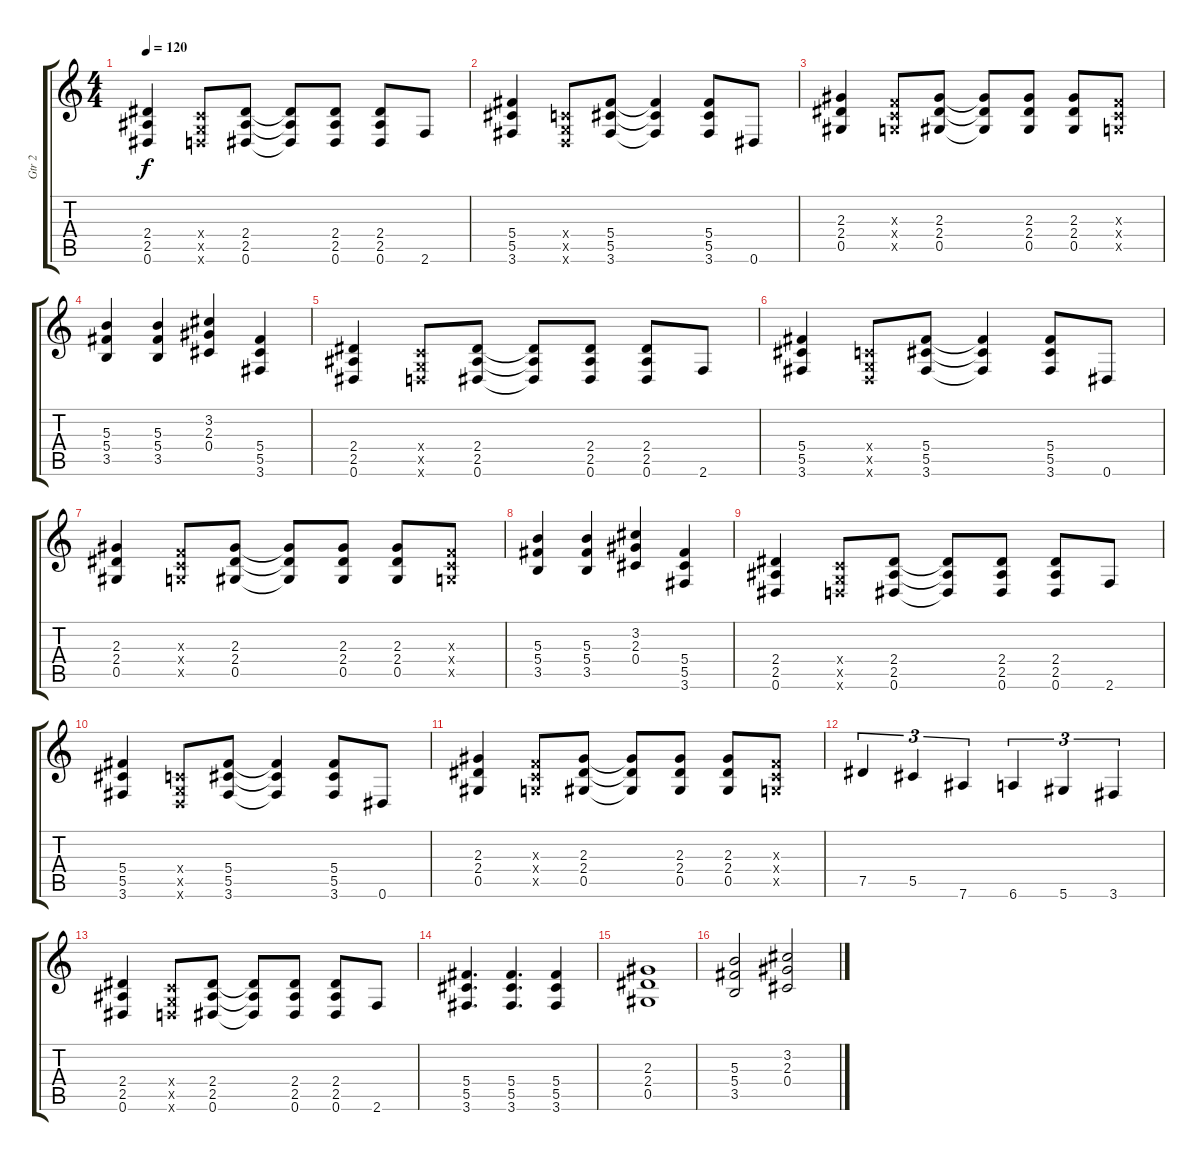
\track ("Gtr 2" "Gtr 2") {instrument acousticguitarsteel}
\staff {score tabs}
\tuning (Eb4 Bb3 Gb3 Db3 Ab2 Eb2) {hide}
\ts (4 4)
\tempo 120
\clef g2
\ks c
(2.4 2.5 0.6).4{dy f} (-1.4{x} -1.5{x} -1.6{x}).8 (2.4 2.5 0.6).8 (2.4{t} 2.5{t} 0.6{t}).8 (2.4 2.5 0.6).8 (2.4 2.5 0.6).8 2.6.8 |
(5.4 5.5 3.6).4 (-1.4{x} -1.5{x} -1.6{x}).8 (5.4 5.5 3.6).8 (5.4{t} 5.5{t} 3.6{t}).4 (5.4 5.5 3.6).8 0.6.8 |
(2.3 2.4 0.5).4 (-1.3{x} -1.4{x} -1.5{x}).8 (2.3 2.4 0.5).8 (2.3{t} 2.4{t} 0.5{t}).8 (2.3 2.4 0.5).8 (2.3 2.4 0.5).8 (-1.3{x} -1.4{x} -1.5{x}).8 |
(5.3 5.4 3.5).4 (5.3 5.4 3.5).4 (3.2 2.3 0.4).4 (5.4 5.5 3.6).4 |
(2.4 2.5 0.6).4 (-1.4{x} -1.5{x} -1.6{x}).8 (2.4 2.5 0.6).8 (2.4{t} 2.5{t} 0.6{t}).8 (2.4 2.5 0.6).8 (2.4 2.5 0.6).8 2.6.8 |
(5.4 5.5 3.6).4 (-1.4{x} -1.5{x} -1.6{x}).8 (5.4 5.5 3.6).8 (5.4{t} 5.5{t} 3.6{t}).4 (5.4 5.5 3.6).8 0.6.8 |
(2.3 2.4 0.5).4 (-1.3{x} -1.4{x} -1.5{x}).8 (2.3 2.4 0.5).8 (2.3{t} 2.4{t} 0.5{t}).8 (2.3 2.4 0.5).8 (2.3 2.4 0.5).8 (-1.3{x} -1.4{x} -1.5{x}).8 |
(5.3 5.4 3.5).4 (5.3 5.4 3.5).4 (3.2 2.3 0.4).4 (5.4 5.5 3.6).4 |
(2.4 2.5 0.6).4 (-1.4{x} -1.5{x} -1.6{x}).8 (2.4 2.5 0.6).8 (2.4{t} 2.5{t} 0.6{t}).8 (2.4 2.5 0.6).8 (2.4 2.5 0.6).8 2.6.8 |
(5.4 5.5 3.6).4 (-1.4{x} -1.5{x} -1.6{x}).8 (5.4 5.5 3.6).8 (5.4{t} 5.5{t} 3.6{t}).4 (5.4 5.5 3.6).8 0.6.8 |
(2.3 2.4 0.5).4 (-1.3{x} -1.4{x} -1.5{x}).8 (2.3 2.4 0.5).8 (2.3{t} 2.4{t} 0.5{t}).8 (2.3 2.4 0.5).8 (2.3 2.4 0.5).8 (-1.3{x} -1.4{x} -1.5{x}).8 |
7.5.4{tu (3 2)} 5.5.4{tu (3 2)} 7.6.4{tu (3 2)} 6.6.4{tu (3 2)} 5.6.4{tu (3 2)} 3.6.4{tu (3 2)} |
(2.4 2.5 0.6).4 (-1.4{x} -1.5{x} -1.6{x}).8 (2.4 2.5 0.6).8 (2.4{t} 2.5{t} 0.6{t}).8 (2.4 2.5 0.6).8 (2.4 2.5 0.6).8 2.6.8 |
(5.4 5.5 3.6).4{d} (5.4 5.5 3.6).4{d} (5.4 5.5 3.6).4 |
(2.3 2.4 0.5).1 |
(5.3 5.4 3.5).2 (3.2 2.3 0.4).2
